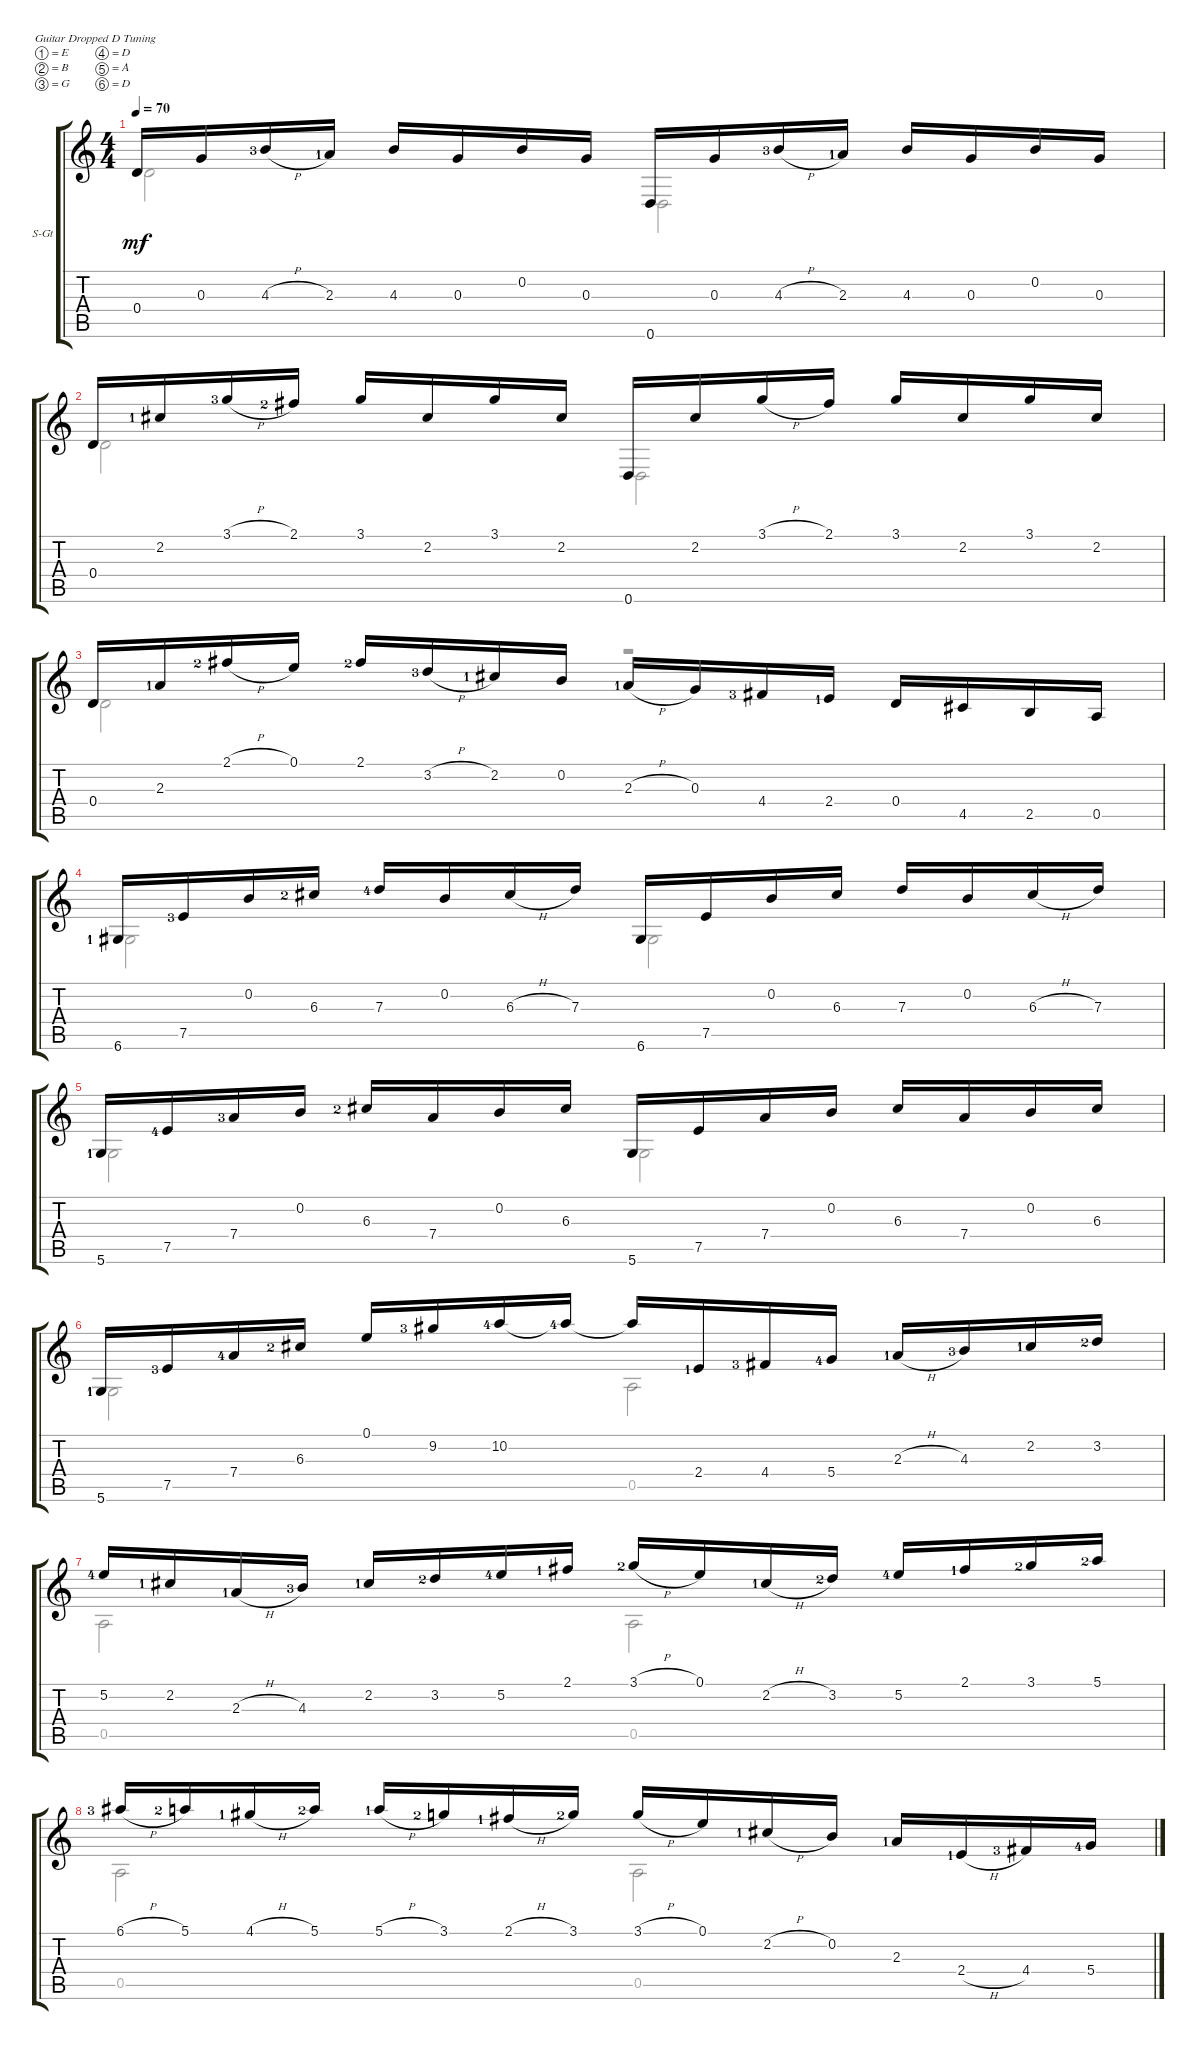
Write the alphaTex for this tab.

\defaultSystemsLayout 4
\bracketExtendMode groupsimilarinstruments
\firstSystemTrackNameOrientation horizontal
\otherSystemsTrackNameOrientation horizontal
\track ("Steel Guitar" "S-Gt") {instrument acousticguitarsteel}
\staff {score tabs}
\tuning (E4 B3 G3 D3 A2 D2)
\voice
\ts (4 4)
\tempo 70
\clef g2
\ks c
0.4.16{dy mf} 0.3.16 4.3{h lf 4}.16 2.3{lf 2}.16 4.3.16 0.3.16 0.2.16 0.3.16 0.6.16 0.3.16 4.3{h lf 4}.16 2.3{lf 2}.16 4.3.16 0.3.16 0.2.16 0.3.16 |
0.4.16 2.2{lf 2}.16 3.1{h lf 4}.16 2.1{lf 3}.16 3.1.16 2.2.16 3.1.16 2.2.16 0.6.16 2.2.16 3.1{h}.16 2.1.16 3.1.16 2.2.16 3.1.16 2.2.16 |
0.4.16 2.3{lf 2}.16 2.1{h lf 3}.16 0.1.16 2.1{lf 3}.16 3.2{h lf 4}.16 2.2{lf 2}.16 0.2.16 2.3{h lf 2}.16 0.3.16 4.4{lf 4}.16 2.4{lf 2}.16 0.4.16 4.5.16 2.5.16 0.5.16 |
6.6{lf 2}.16 7.5{lf 4}.16 0.2.16 6.3{lf 3}.16 7.3{lf 5}.16 0.2.16 6.3{h}.16 7.3.16 6.6.16 7.5.16 0.2.16 6.3.16 7.3.16 0.2.16 6.3{h}.16 7.3.16 |
5.6{lf 2}.16 7.5{lf 5}.16 7.4{lf 4}.16 0.2.16 6.3{lf 3}.16 7.4.16 0.2.16 6.3.16 5.6.16 7.5.16 7.4.16 0.2.16 6.3.16 7.4.16 0.2.16 6.3.16 |
5.6{lf 2}.16 7.5{lf 4}.16 7.4{lf 5}.16 6.3{lf 3}.16 0.1.16 9.2{lf 4}.16 10.2{lf 5}.16 10.2{t lf 5}.16 10.2{t}.16 2.4{lf 2}.16 4.4{lf 4}.16 5.4{lf 5}.16 2.3{h lf 2}.16 4.3{lf 4}.16 2.2{lf 2}.16 3.2{lf 3}.16 |
5.2{lf 5}.16 2.2{lf 2}.16 2.3{h lf 2}.16 4.3{lf 4}.16 2.2{lf 2}.16 3.2{lf 3}.16 5.2{lf 5}.16 2.1{lf 2}.16 3.1{h lf 3}.16 0.1.16 2.2{h lf 2}.16 3.2{lf 3}.16 5.2{lf 5}.16 2.1{lf 2}.16 3.1{lf 3}.16 5.1{lf 3}.16 |
6.1{h lf 4}.16 5.1{lf 3}.16 4.1{h lf 2}.16 5.1{lf 3}.16 5.1{h lf 2}.16 3.1{lf 3}.16 2.1{h lf 2}.16 3.1{lf 3}.16 3.1{h}.16 0.1.16 2.2{h lf 2}.16 0.2.16 2.3{lf 2}.16 2.4{h lf 2}.16 4.4{lf 4}.16 5.4{lf 5}.16
\voice
\clef g2
\ottava regular
\simile none
\ks c
0.4.2{dy mf} 0.6.2 |
0.4.2 0.6.2 |
0.4.2 r.2 |
6.6{lf 2}.2 6.6.2 |
5.6{lf 2}.2 5.6.2 |
5.6{lf 2}.2 0.5.2 |
0.5.2 0.5.2 |
0.5.2 0.5.2
